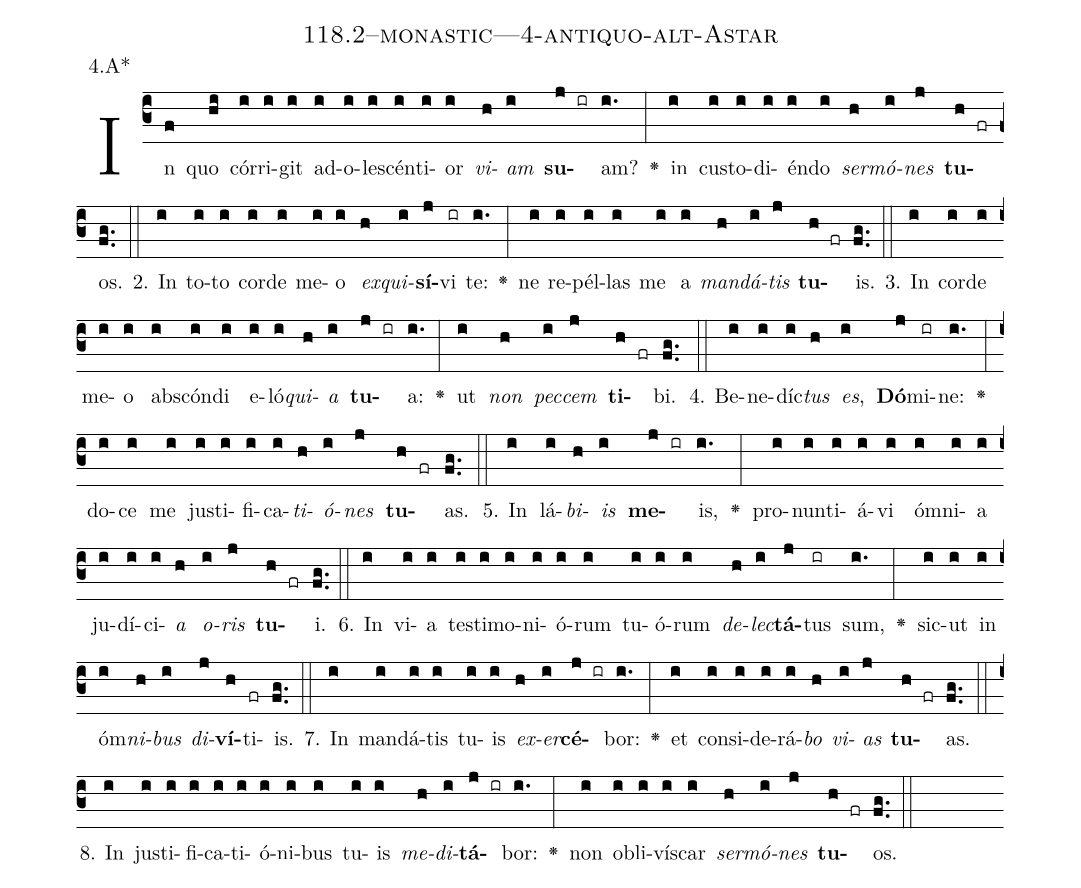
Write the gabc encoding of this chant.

name: 118.2--monastic---4-antiquo-alt-Astar;
annotation: 4.A*;
%%
(c3)In(f) quo(hi) cór(i)ri(i)git(i) ad(i)o(i)le(i)scén(i)ti(i)or(i) <i>vi</i>(h)<i>am</i>(i) <b>su</b>(j ir)am?(i.) <v>\greheightstar</v>(:) in(i) cus(i)to(i)di(i)én(i)do(i) <i>ser</i>(h)<i>mó</i>(i)<i>nes</i>(j) <b>tu</b>(h fr)os.(fg..) (::)
2. In(i) to(i)to(i) cor(i)de(i) me(i)o(i) <i>ex</i>(h)<i>qui</i>(i)<b>sí</b>(j)vi(ir) te:(i.) <v>\greheightstar</v>(:) ne(i) re(i)pél(i)las(i) me(i) a(i) <i>man</i>(h)<i>dá</i>(i)<i>tis</i>(j) <b>tu</b>(h fr)is.(fg..) (::)
3. In(i) cor(i)de(i) me(i)o(i) abs(i)cón(i)di(i) e(i)ló(i)<i>qui</i>(h)<i>a</i>(i) <b>tu</b>(j ir)a:(i.) <v>\greheightstar</v>(:) ut(i) <i>non</i>(h) <i>pec</i>(i)<i>cem</i>(j) <b>ti</b>(h fr)bi.(fg..) (::)
4. Be(i)ne(i)díc(i)<i>tus</i>(h) <i>es</i>,(i) <b>Dó</b>(j)mi(ir)ne:(i.) <v>\greheightstar</v>(:) do(i)ce(i) me(i) jus(i)ti(i)fi(i)ca(i)<i>ti</i>(h)<i>ó</i>(i)<i>nes</i>(j) <b>tu</b>(h fr)as.(fg..) (::)
5. In(i) lá(i)<i>bi</i>(h)<i>is</i>(i) <b>me</b>(j ir)is,(i.) <v>\greheightstar</v>(:) pro(i)nun(i)ti(i)á(i)vi(i) óm(i)ni(i)a(i) ju(i)dí(i)ci(i)<i>a</i>(h) <i>o</i>(i)<i>ris</i>(j) <b>tu</b>(h fr)i.(fg..) (::)
6. In(i) vi(i)a(i) tes(i)ti(i)mo(i)ni(i)ó(i)rum(i) tu(i)ó(i)rum(i) <i>de</i>(h)<i>lec</i>(i)<b>tá</b>(j)tus(ir) sum,(i.) <v>\greheightstar</v>(:) sic(i)ut(i) in(i) óm(i)<i>ni</i>(h)<i>bus</i>(i) <i>di</i>(j)<b>ví</b>(h)ti(fr)is.(fg..) (::)
7. In(i) man(i)dá(i)tis(i) tu(i)is(i) <i>ex</i>(h)<i>er</i>(i)<b>cé</b>(j ir)bor:(i.) <v>\greheightstar</v>(:) et(i) con(i)si(i)de(i)rá(i)<i>bo</i>(h) <i>vi</i>(i)<i>as</i>(j) <b>tu</b>(h fr)as.(fg..) (::)
8. In(i) jus(i)ti(i)fi(i)ca(i)ti(i)ó(i)ni(i)bus(i) tu(i)is(i) <i>me</i>(h)<i>di</i>(i)<b>tá</b>(j ir)bor:(i.) <v>\greheightstar</v>(:) non(i) ob(i)li(i)vís(i)car(i) <i>ser</i>(h)<i>mó</i>(i)<i>nes</i>(j) <b>tu</b>(h fr)os.(fg..) (::)
